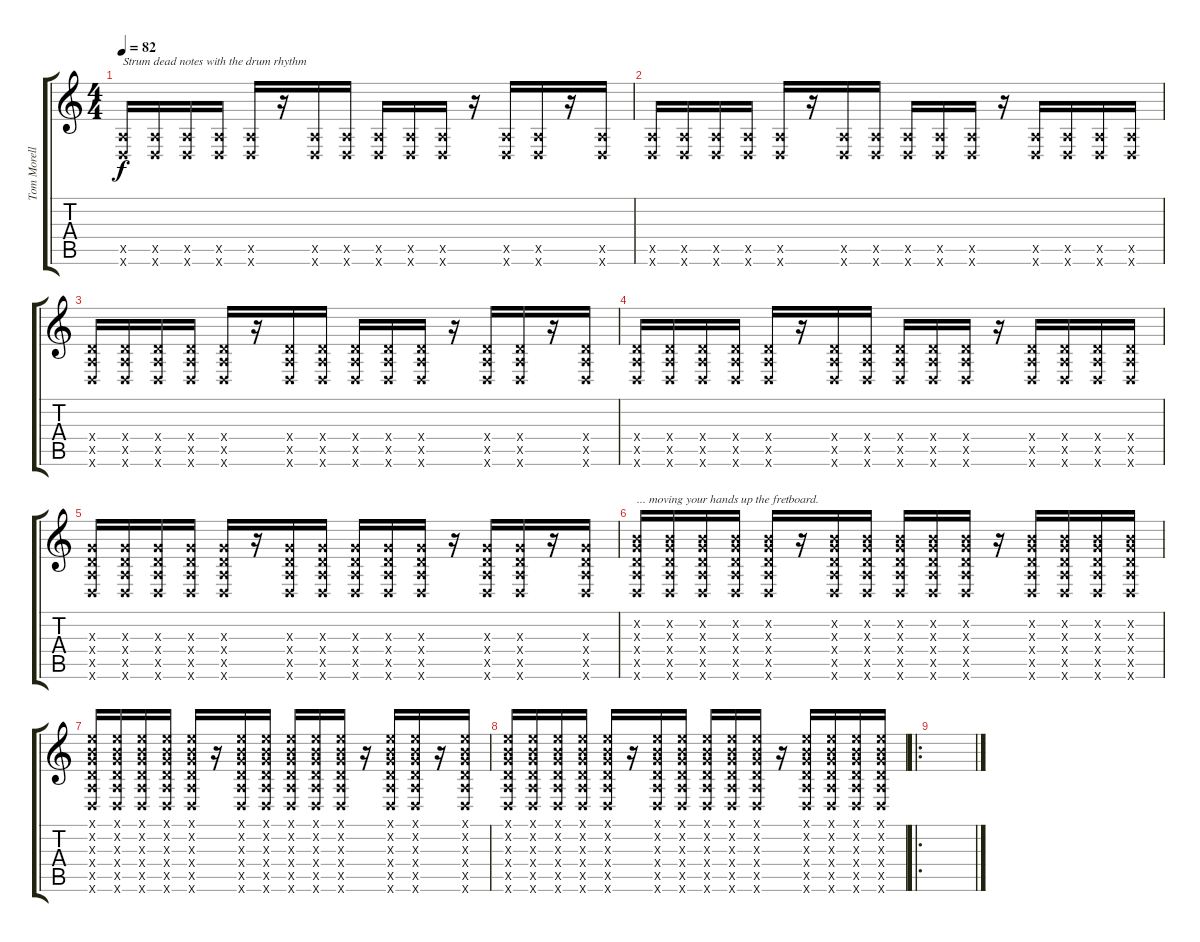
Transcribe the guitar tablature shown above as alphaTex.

\track ("Tom Morello [intro/outro]" "Tom Morell") {instrument distortionguitar}
\staff {score tabs}
\tuning (E4 B3 G3 D3 A2 D2) {hide}
\ts (4 4)
\tempo 82
\clef g2
\ks c
(0.5{x} 0.6{x}).16{txt "Strum dead notes with the drum rhythm" dy f instrument distortionguitar} (0.5{x} 0.6{x}).16 (0.5{x} 0.6{x}).16 (0.5{x} 0.6{x}).16 (0.5{x} 0.6{x}).16 r.16 (0.5{x} 0.6{x}).16 (0.5{x} 0.6{x}).16 (0.5{x} 0.6{x}).16 (0.5{x} 0.6{x}).16 (0.5{x} 0.6{x}).16 r.16 (0.5{x} 0.6{x}).16 (0.5{x} 0.6{x}).16 r.16 (0.5{x} 0.6{x}).16 |
(0.5{x} 0.6{x}).16 (0.5{x} 0.6{x}).16 (0.5{x} 0.6{x}).16 (0.5{x} 0.6{x}).16 (0.5{x} 0.6{x}).16 r.16 (0.5{x} 0.6{x}).16 (0.5{x} 0.6{x}).16 (0.5{x} 0.6{x}).16 (0.5{x} 0.6{x}).16 (0.5{x} 0.6{x}).16 r.16 (0.5{x} 0.6{x}).16 (0.5{x} 0.6{x}).16 (0.5{x} 0.6{x}).16 (0.5{x} 0.6{x}).16 |
(0.4{x} 0.5{x} 0.6{x}).16 (0.4{x} 0.5{x} 0.6{x}).16 (0.4{x} 0.5{x} 0.6{x}).16 (0.4{x} 0.5{x} 0.6{x}).16 (0.4{x} 0.5{x} 0.6{x}).16 r.16 (0.4{x} 0.5{x} 0.6{x}).16 (0.4{x} 0.5{x} 0.6{x}).16 (0.4{x} 0.5{x} 0.6{x}).16 (0.4{x} 0.5{x} 0.6{x}).16 (0.4{x} 0.5{x} 0.6{x}).16 r.16 (0.4{x} 0.5{x} 0.6{x}).16 (0.4{x} 0.5{x} 0.6{x}).16 r.16 (0.4{x} 0.5{x} 0.6{x}).16 |
(0.4{x} 0.5{x} 0.6{x}).16 (0.4{x} 0.5{x} 0.6{x}).16 (0.4{x} 0.5{x} 0.6{x}).16 (0.4{x} 0.5{x} 0.6{x}).16 (0.4{x} 0.5{x} 0.6{x}).16 r.16 (0.4{x} 0.5{x} 0.6{x}).16 (0.4{x} 0.5{x} 0.6{x}).16 (0.4{x} 0.5{x} 0.6{x}).16 (0.4{x} 0.5{x} 0.6{x}).16 (0.4{x} 0.5{x} 0.6{x}).16 r.16 (0.4{x} 0.5{x} 0.6{x}).16 (0.4{x} 0.5{x} 0.6{x}).16 (0.4{x} 0.5{x} 0.6{x}).16 (0.4{x} 0.5{x} 0.6{x}).16 |
(0.3{x} 0.4{x} 0.5{x} 0.6{x}).16 (0.3{x} 0.4{x} 0.5{x} 0.6{x}).16 (0.3{x} 0.4{x} 0.5{x} 0.6{x}).16 (0.3{x} 0.4{x} 0.5{x} 0.6{x}).16 (0.3{x} 0.4{x} 0.5{x} 0.6{x}).16 r.16 (0.3{x} 0.4{x} 0.5{x} 0.6{x}).16 (0.3{x} 0.4{x} 0.5{x} 0.6{x}).16 (0.3{x} 0.4{x} 0.5{x} 0.6{x}).16 (0.3{x} 0.4{x} 0.5{x} 0.6{x}).16 (0.3{x} 0.4{x} 0.5{x} 0.6{x}).16 r.16 (0.3{x} 0.4{x} 0.5{x} 0.6{x}).16 (0.3{x} 0.4{x} 0.5{x} 0.6{x}).16 r.16 (0.3{x} 0.4{x} 0.5{x} 0.6{x}).16 |
(0.2{x} 0.3{x} 0.4{x} 0.5{x} 0.6{x}).16{txt "... moving your hands up the fretboard."} (0.2{x} 0.3{x} 0.4{x} 0.5{x} 0.6{x}).16 (0.2{x} 0.3{x} 0.4{x} 0.5{x} 0.6{x}).16 (0.2{x} 0.3{x} 0.4{x} 0.5{x} 0.6{x}).16 (0.2{x} 0.3{x} 0.4{x} 0.5{x} 0.6{x}).16 r.16 (0.2{x} 0.3{x} 0.4{x} 0.5{x} 0.6{x}).16 (0.2{x} 0.3{x} 0.4{x} 0.5{x} 0.6{x}).16 (0.2{x} 0.3{x} 0.4{x} 0.5{x} 0.6{x}).16 (0.2{x} 0.3{x} 0.4{x} 0.5{x} 0.6{x}).16 (0.2{x} 0.3{x} 0.4{x} 0.5{x} 0.6{x}).16 r.16 (0.2{x} 0.3{x} 0.4{x} 0.5{x} 0.6{x}).16 (0.2{x} 0.3{x} 0.4{x} 0.5{x} 0.6{x}).16 (0.2{x} 0.3{x} 0.4{x} 0.5{x} 0.6{x}).16 (0.2{x} 0.3{x} 0.4{x} 0.5{x} 0.6{x}).16 |
(0.1{x} 0.2{x} 0.3{x} 0.4{x} 0.5{x} 0.6{x}).16 (0.1{x} 0.2{x} 0.3{x} 0.4{x} 0.5{x} 0.6{x}).16 (0.1{x} 0.2{x} 0.3{x} 0.4{x} 0.5{x} 0.6{x}).16 (0.1{x} 0.2{x} 0.3{x} 0.4{x} 0.5{x} 0.6{x}).16 (0.1{x} 0.2{x} 0.3{x} 0.4{x} 0.5{x} 0.6{x}).16 r.16 (0.1{x} 0.2{x} 0.3{x} 0.4{x} 0.5{x} 0.6{x}).16 (0.1{x} 0.2{x} 0.3{x} 0.4{x} 0.5{x} 0.6{x}).16 (0.1{x} 0.2{x} 0.3{x} 0.4{x} 0.5{x} 0.6{x}).16 (0.1{x} 0.2{x} 0.3{x} 0.4{x} 0.5{x} 0.6{x}).16 (0.1{x} 0.2{x} 0.3{x} 0.4{x} 0.5{x} 0.6{x}).16 r.16 (0.1{x} 0.2{x} 0.3{x} 0.4{x} 0.5{x} 0.6{x}).16 (0.1{x} 0.2{x} 0.3{x} 0.4{x} 0.5{x} 0.6{x}).16 r.16 (0.1{x} 0.2{x} 0.3{x} 0.4{x} 0.5{x} 0.6{x}).16 |
(0.1{x} 0.2{x} 0.3{x} 0.4{x} 0.5{x} 0.6{x}).16 (0.1{x} 0.2{x} 0.3{x} 0.4{x} 0.5{x} 0.6{x}).16 (0.1{x} 0.2{x} 0.3{x} 0.4{x} 0.5{x} 0.6{x}).16 (0.1{x} 0.2{x} 0.3{x} 0.4{x} 0.5{x} 0.6{x}).16 (0.1{x} 0.2{x} 0.3{x} 0.4{x} 0.5{x} 0.6{x}).16 r.16 (0.1{x} 0.2{x} 0.3{x} 0.4{x} 0.5{x} 0.6{x}).16 (0.1{x} 0.2{x} 0.3{x} 0.4{x} 0.5{x} 0.6{x}).16 (0.1{x} 0.2{x} 0.3{x} 0.4{x} 0.5{x} 0.6{x}).16 (0.1{x} 0.2{x} 0.3{x} 0.4{x} 0.5{x} 0.6{x}).16 (0.1{x} 0.2{x} 0.3{x} 0.4{x} 0.5{x} 0.6{x}).16 r.16 (0.1{x} 0.2{x} 0.3{x} 0.4{x} 0.5{x} 0.6{x}).16 (0.1{x} 0.2{x} 0.3{x} 0.4{x} 0.5{x} 0.6{x}).16 (0.1{x} 0.2{x} 0.3{x} 0.4{x} 0.5{x} 0.6{x}).16 (0.1{x} 0.2{x} 0.3{x} 0.4{x} 0.5{x} 0.6{x}).16 |
\ro
